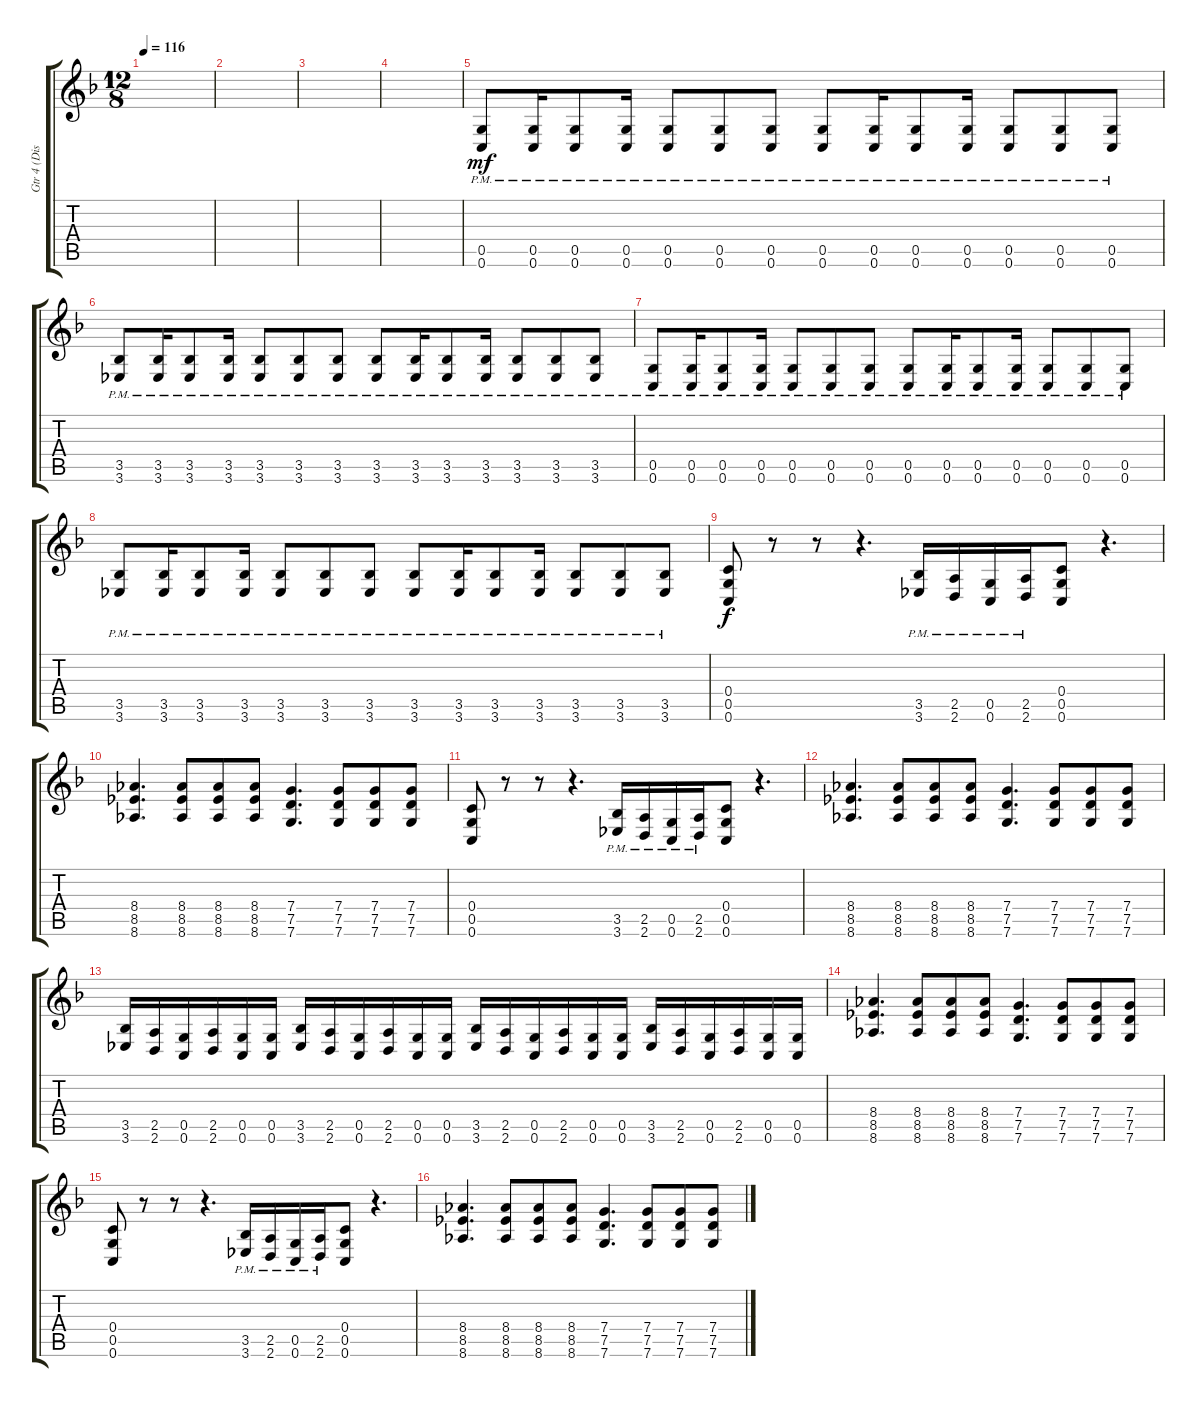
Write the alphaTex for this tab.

\track ("Gtr 4 (Dist.)" "Gtr 4 (Dis") {instrument distortionguitar}
\staff {score tabs}
\tuning (D4 A3 F3 C3 G2 C2) {hide}
\ts (12 8)
\tempo 116
\clef g2
\ks f
|
|
|
|
(0.5{pm} 0.6{pm}).8{dy mf} (0.5{pm} 0.6{pm}).16 (0.5{pm} 0.6{pm}).8 (0.5{pm} 0.6{pm}).16 (0.5{pm} 0.6{pm}).8 (0.5{pm} 0.6{pm}).8 (0.5{pm} 0.6{pm}).8 (0.5{pm} 0.6{pm}).8 (0.5{pm} 0.6{pm}).16 (0.5{pm} 0.6{pm}).8 (0.5{pm} 0.6{pm}).16 (0.5{pm} 0.6{pm}).8 (0.5{pm} 0.6{pm}).8 (0.5{pm} 0.6{pm}).8 |
(3.5{pm} 3.6{pm}).8 (3.5{pm} 3.6{pm}).16 (3.5{pm} 3.6{pm}).8 (3.5{pm} 3.6{pm}).16 (3.5{pm} 3.6{pm}).8 (3.5{pm} 3.6{pm}).8 (3.5{pm} 3.6{pm}).8 (3.5{pm} 3.6{pm}).8 (3.5{pm} 3.6{pm}).16 (3.5{pm} 3.6{pm}).8 (3.5{pm} 3.6{pm}).16 (3.5{pm} 3.6{pm}).8 (3.5{pm} 3.6{pm}).8 (3.5{pm} 3.6{pm}).8 |
(0.5{pm} 0.6{pm}).8 (0.5{pm} 0.6{pm}).16 (0.5{pm} 0.6{pm}).8 (0.5{pm} 0.6{pm}).16 (0.5{pm} 0.6{pm}).8 (0.5{pm} 0.6{pm}).8 (0.5{pm} 0.6{pm}).8 (0.5{pm} 0.6{pm}).8 (0.5{pm} 0.6{pm}).16 (0.5{pm} 0.6{pm}).8 (0.5{pm} 0.6{pm}).16 (0.5{pm} 0.6{pm}).8 (0.5{pm} 0.6{pm}).8 (0.5{pm} 0.6{pm}).8 |
(3.5{pm} 3.6{pm}).8 (3.5{pm} 3.6{pm}).16 (3.5{pm} 3.6{pm}).8 (3.5{pm} 3.6{pm}).16 (3.5{pm} 3.6{pm}).8 (3.5{pm} 3.6{pm}).8 (3.5{pm} 3.6{pm}).8 (3.5{pm} 3.6{pm}).8 (3.5{pm} 3.6{pm}).16 (3.5{pm} 3.6{pm}).8 (3.5{pm} 3.6{pm}).16 (3.5{pm} 3.6{pm}).8 (3.5{pm} 3.6{pm}).8 (3.5{pm} 3.6{pm}).8 |
(0.4 0.5 0.6).8{dy f} r.8 r.8 r.4{d} (3.5{pm} 3.6{pm}).16 (2.5{pm} 2.6{pm}).16 (0.5{pm} 0.6{pm}).16 (2.5{pm} 2.6{pm}).16 (0.4 0.5 0.6).8 r.4{d} |
(8.4 8.5 8.6).4{d} (8.4 8.5 8.6).8 (8.4 8.5 8.6).8 (8.4 8.5 8.6).8 (7.4 7.5 7.6).4{d} (7.4 7.5 7.6).8 (7.4 7.5 7.6).8 (7.4 7.5 7.6).8 |
(0.4 0.5 0.6).8 r.8 r.8 r.4{d} (3.5{pm} 3.6{pm}).16 (2.5{pm} 2.6{pm}).16 (0.5{pm} 0.6{pm}).16 (2.5{pm} 2.6{pm}).16 (0.4 0.5 0.6).8 r.4{d} |
(8.4 8.5 8.6).4{d} (8.4 8.5 8.6).8 (8.4 8.5 8.6).8 (8.4 8.5 8.6).8 (7.4 7.5 7.6).4{d} (7.4 7.5 7.6).8 (7.4 7.5 7.6).8 (7.4 7.5 7.6).8 |
(3.5 3.6).16 (2.5 2.6).16 (0.5 0.6).16 (2.5 2.6).16 (0.5 0.6).16 (0.5 0.6).16 (3.5 3.6).16 (2.5 2.6).16 (0.5 0.6).16 (2.5 2.6).16 (0.5 0.6).16 (0.5 0.6).16 (3.5 3.6).16 (2.5 2.6).16 (0.5 0.6).16 (2.5 2.6).16 (0.5 0.6).16 (0.5 0.6).16 (3.5 3.6).16 (2.5 2.6).16 (0.5 0.6).16 (2.5 2.6).16 (0.5 0.6).16 (0.5 0.6).16 |
(8.4 8.5 8.6).4{d} (8.4 8.5 8.6).8 (8.4 8.5 8.6).8 (8.4 8.5 8.6).8 (7.4 7.5 7.6).4{d} (7.4 7.5 7.6).8 (7.4 7.5 7.6).8 (7.4 7.5 7.6).8 |
(0.4 0.5 0.6).8 r.8 r.8 r.4{d} (3.5{pm} 3.6{pm}).16 (2.5{pm} 2.6{pm}).16 (0.5{pm} 0.6{pm}).16 (2.5{pm} 2.6{pm}).16 (0.4 0.5 0.6).8 r.4{d} |
(8.4 8.5 8.6).4{d} (8.4 8.5 8.6).8 (8.4 8.5 8.6).8 (8.4 8.5 8.6).8 (7.4 7.5 7.6).4{d} (7.4 7.5 7.6).8 (7.4 7.5 7.6).8 (7.4 7.5 7.6).8
